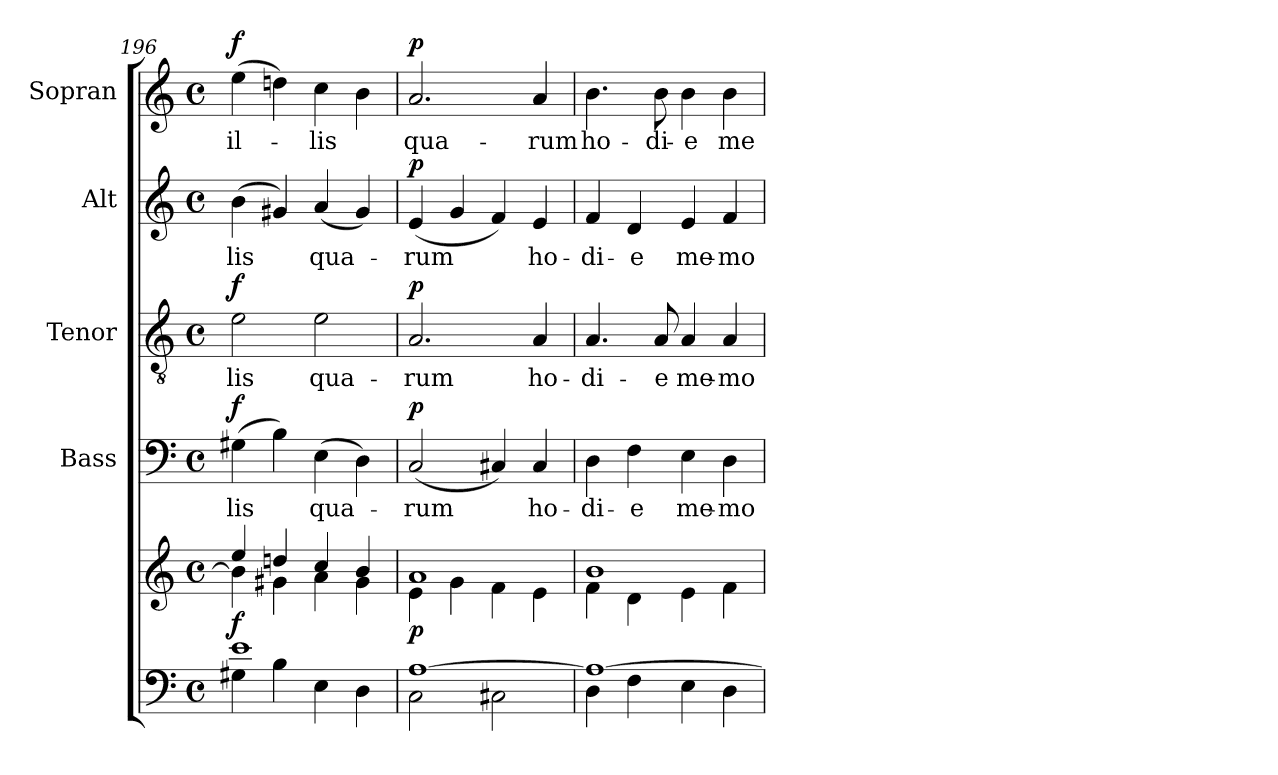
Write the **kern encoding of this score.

**kern	**kern	**dynam	**kern	**text	**dynam	**kern	**text	**dynam	**kern	**text	**dynam	**kern	**text	**dynam
*part5	*part5	*part5	*part4	*part4	*part4	*part3	*part3	*part3	*part2	*part2	*part2	*part1	*part1	*part1
*staff6	*staff5	*staff5/6	*staff4	*staff4	*staff4	*staff3	*staff3	*staff3	*staff2	*staff2	*staff2	*staff1	*staff1	*staff1
*	*	*	*I"Bass	*	*	*I"Tenor	*	*	*I"Alt	*	*	*I"Sopran	*	*
*	*	*	*I'B.	*	*	*I'T.	*	*	*I'A.	*	*	*I'S.	*	*
*clefF4	*clefG2	*	*clefF4	*	*	*clefGv2	*	*	*clefG2	*	*	*clefG2	*	*
*k[]	*k[]	*	*k[]	*	*	*k[]	*	*	*k[]	*	*	*k[]	*	*
*C:	*C:	*	*C:	*	*	*C:	*	*	*C:	*	*	*C:	*	*
*M4/4	*M4/4	*	*M4/4	*	*	*M4/4	*	*	*M4/4	*	*	*M4/4	*	*
*met(c)	*met(c)	*	*met(c)	*	*	*met(c)	*	*	*met(c)	*	*	*met(c)	*	*
=196	=196	=196	=196	=196	=196	=196	=196	=196	=196	=196	=196	=196	=196	=196
*^	*^	*	*	*	*	*	*	*	*	*	*	*	*	*
!	!	!	!	!LO:DY:b	!	!LO:LY:b	!LO:DY:a	!	!LO:LY:b	!LO:DY:a	!	!LO:LY:b	!	!	!LO:LY:b	!LO:DY:a
1e	4G#X\	4ee/	4b\]	f	(>4G#X\	-lis	f	2e\	-lis	f	(>4b\	-lis	.	(>4ee\	il-	f
.	4B\	4ddn/	4g#X\	.	4B\)	.	.	.	.	.	4g#X/)	.	.	4ddn\)	.	.
!	!	!	!	!	!	!LO:LY:b	!	!	!LO:LY:b	!	!	!LO:LY:b	!	!	!LO:LY:b	!
.	4E\	4cc/	4a\	.	(>4E\	qua-	.	2e\	qua-	.	(<4a/	qua-	.	4cc\	-lis	.
.	4D\	4b/	4g#\	.	4D\)	.	.	.	.	.	4g#/)	.	.	4b\	.	.
=197	=197	=197	=197	=197	=197	=197	=197	=197	=197	=197	=197	=197	=197	=197	=197	=197
!	!	!	!	!LO:DY:b	!	!LO:LY:b	!LO:DY:a	!	!LO:LY:b	!LO:DY:a	!	!LO:LY:b	!LO:DY:a	!	!LO:LY:b	!LO:DY:a
[>1A	2C\	1a	4e\	p	(<2C/	-rum	p	2.A/	-rum	p	(<4e/	-rum	p	2.a/	qua-	p
.	.	.	4g\	.	.	.	.	.	.	.	4g/	.	.	.	.	.
.	2C#X\	.	4f\	.	4C#X/)	.	.	.	.	.	4f/)	.	.	.	.	.
!	!	!	!	!	!	!LO:LY:b	!	!	!LO:LY:b	!	!	!LO:LY:b	!	!	!LO:LY:b	!
.	.	.	4e\	.	4C#/	ho-	.	4A/	ho-	.	4e/	ho-	.	4a/	-rum	.
!!LO:LB:g=z
=198	=198	=198	=198	=198	=198	=198	=198	=198	=198	=198	=198	=198	=198	=198	=198	=198
!	!	!	!	!	!	!LO:LY:b	!	!	!LO:LY:b	!	!	!LO:LY:b	!	!	!LO:LY:b	!
1A_	4D\	1b	4f\	.	4D\	-di-	.	4.A/	-di-	.	4f/	-di-	.	4.b\	ho-	.
!	!	!	!	!	!	!LO:LY:b	!	!	!	!	!	!LO:LY:b	!	!	!	!
.	4F\	.	4d\	.	4F\	-e	.	.	.	.	4d/	-e	.	.	.	.
!	!	!	!	!	!	!	!	!	!LO:LY:b	!	!	!	!	!	!LO:LY:b	!
.	.	.	.	.	.	.	.	8A/	-e	.	.	.	.	8b\	-di-	.
!	!	!	!	!	!	!LO:LY:b	!	!	!LO:LY:b	!	!	!LO:LY:b	!	!	!LO:LY:b	!
.	4E\	.	4e\	.	4E\	me-	.	4A/	me-	.	4e/	me-	.	4b\	-e	.
!	!	!	!	!	!	!LO:LY:b	!	!	!LO:LY:b	!	!	!LO:LY:b	!	!	!LO:LY:b	!
.	4D\	.	4f\	.	4D\	-mo-	.	4A/	-mo-	.	4f/	-mo-	.	4b\	me-	.
*v	*v	*	*	*	*	*	*	*	*	*	*	*	*	*	*	*
*	*v	*v	*	*	*	*	*	*	*	*	*	*	*	*	*
=	=	=	=	=	=	=	=	=	=	=	=	=	=	=
*-	*-	*-	*-	*-	*-	*-	*-	*-	*-	*-	*-	*-	*-	*-
